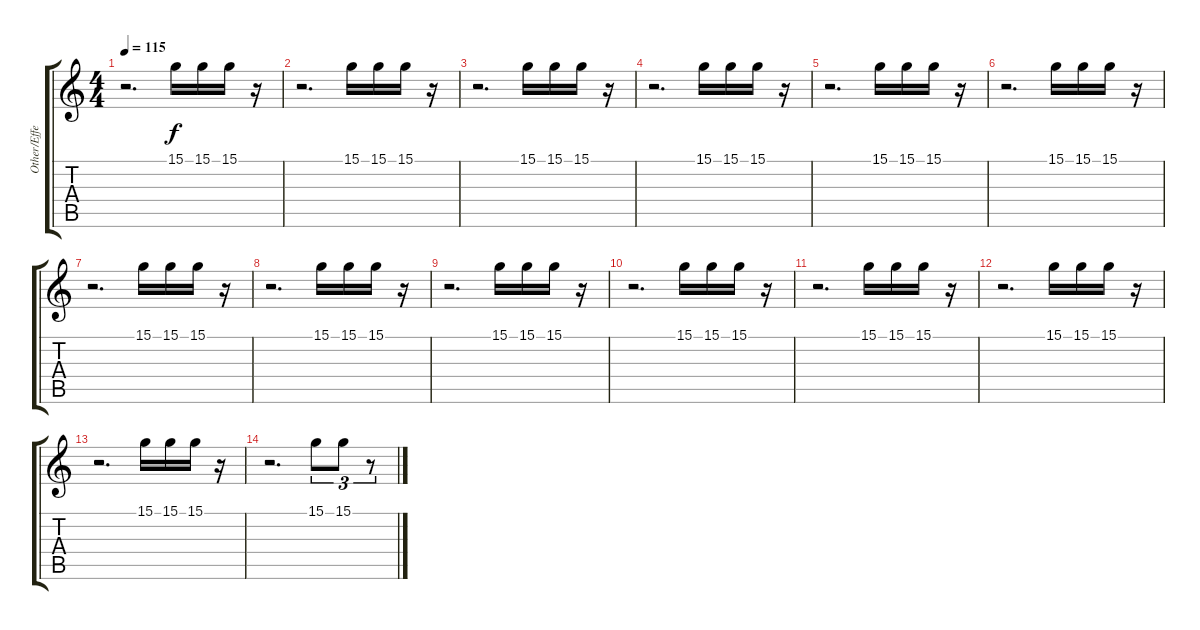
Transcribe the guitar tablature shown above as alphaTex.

\track ("Other/Effects" "Other/Effe") {instrument fx7echoes}
\staff {score tabs}
\tuning (E4 B3 G3 D3 A2 E2) {hide}
\ts (4 4)
\tempo 115
\clef g2
\ks c
r.2{d dy f volume 10 instrument overdrivenguitar} 15.1.16 15.1.16 15.1.16 r.16 |
r.2{d instrument overdrivenguitar} 15.1.16 15.1.16 15.1.16 r.16 |
r.2{d instrument overdrivenguitar} 15.1.16 15.1.16 15.1.16 r.16 |
r.2{d instrument overdrivenguitar} 15.1.16 15.1.16 15.1.16 r.16 |
r.2{d instrument overdrivenguitar} 15.1.16 15.1.16 15.1.16 r.16 |
r.2{d instrument overdrivenguitar} 15.1.16 15.1.16 15.1.16 r.16 |
r.2{d instrument overdrivenguitar} 15.1.16 15.1.16 15.1.16 r.16 |
r.2{d instrument overdrivenguitar} 15.1.16 15.1.16 15.1.16 r.16 |
r.2{d instrument overdrivenguitar} 15.1.16 15.1.16 15.1.16 r.16 |
r.2{d instrument overdrivenguitar} 15.1.16 15.1.16 15.1.16 r.16 |
r.2{d instrument overdrivenguitar} 15.1.16 15.1.16 15.1.16 r.16 |
r.2{d instrument overdrivenguitar} 15.1.16 15.1.16 15.1.16 r.16 |
r.2{d instrument overdrivenguitar} 15.1.16 15.1.16 15.1.16 r.16 |
r.2{d instrument overdrivenguitar} 15.1.8{tu (3 2)} 15.1.8{tu (3 2)} r.8{tu (3 2)}
